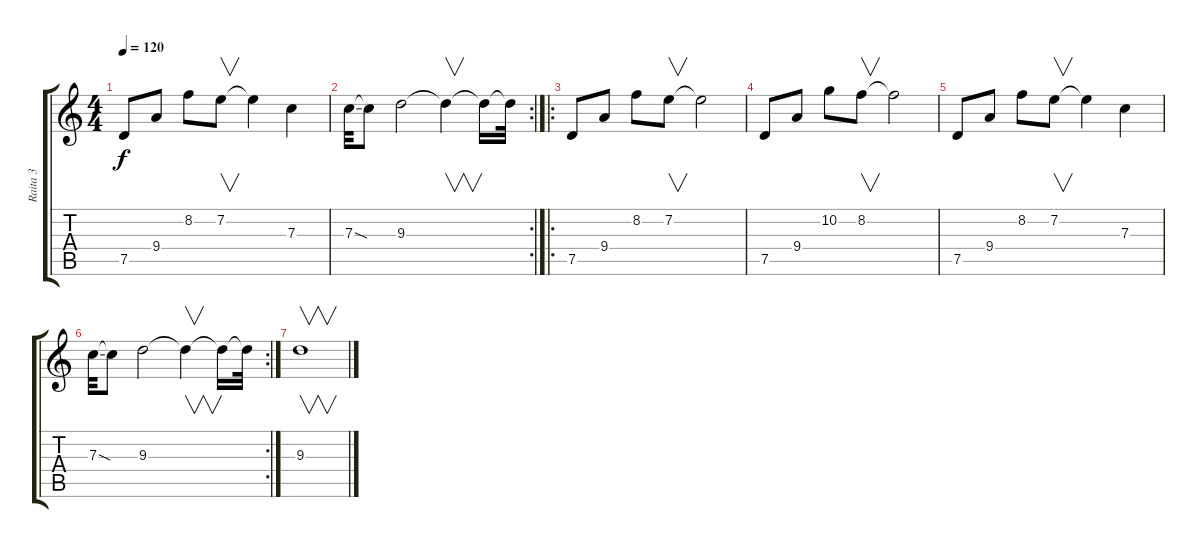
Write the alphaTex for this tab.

\track ("Raita 3" "Raita 3") {instrument distortionguitar}
\staff {score tabs}
\tuning (D4 A3 F3 C3 G2 D2) {hide}
\ts (4 4)
\tempo 120
\clef g2
\ks c
7.5.8{dy f} 9.4.8 8.2.8 7.2.8{v} 7.2{t}.4 7.3.4 |
\rc 2
7.3{ss}.32 7.3{t}.8 9.3.2 9.3{t}.4{v} 9.3{t}.16 9.3{t}.32 |
\ro
7.5.8 9.4.8 8.2.8 7.2.8{v} 7.2{t}.2 |
7.5.8 9.4.8 10.2.8 8.2.8{v} 8.2{t}.2 |
7.5.8 9.4.8 8.2.8 7.2.8{v} 7.2{t}.4 7.3.4 |
\rc 2
7.3{ss}.32 7.3{t}.8 9.3.2 9.3{t}.4{v} 9.3{t}.16 9.3{t}.32 |
9.3.1{v}
